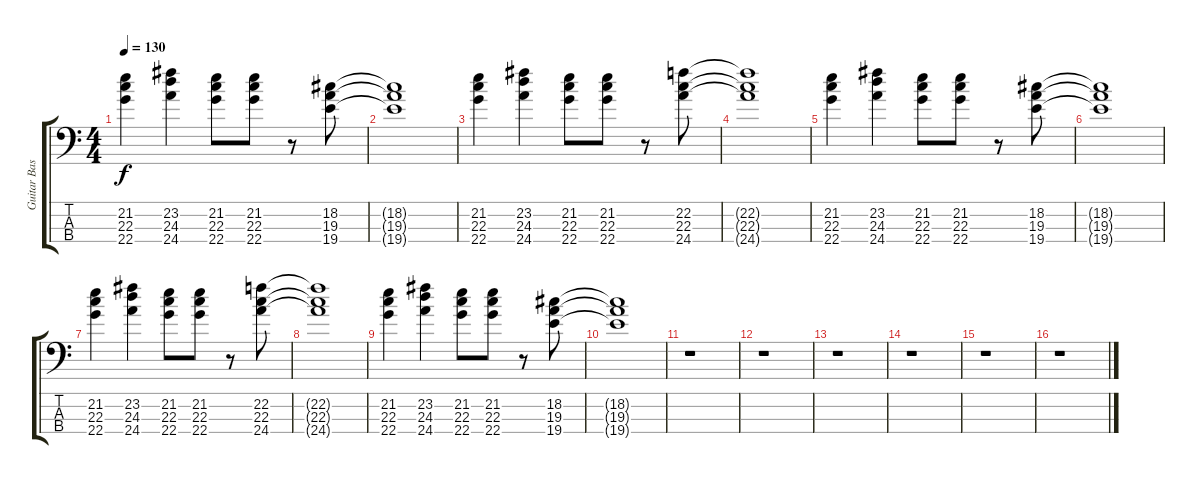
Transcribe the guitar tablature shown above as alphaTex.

\track ("Guitar Bass" "Guitar Bas") {instrument acousticguitarsteel}
\staff {score tabs}
\tuning (C-1 G2 D2 A1) {hide}
\ts (4 4)
\tempo 130
\clef f4
\ks c
(21.2 22.3 22.4).4{dy f} (23.2 24.3 24.4).4 (21.2 22.3 22.4).8 (21.2 22.3 22.4).8 r.8 (18.2 19.3 19.4).8 |
(18.2{t} 19.3{t} 19.4{t}).1 |
(21.2 22.3 22.4).4 (23.2 24.3 24.4).4 (21.2 22.3 22.4).8 (21.2 22.3 22.4).8 r.8 (22.2 22.3 24.4).8 |
(22.2{t} 22.3{t} 24.4{t}).1 |
(21.2 22.3 22.4).4 (23.2 24.3 24.4).4 (21.2 22.3 22.4).8 (21.2 22.3 22.4).8 r.8 (18.2 19.3 19.4).8 |
(18.2{t} 19.3{t} 19.4{t}).1 |
(21.2 22.3 22.4).4 (23.2 24.3 24.4).4 (21.2 22.3 22.4).8 (21.2 22.3 22.4).8 r.8 (22.2 22.3 24.4).8 |
(22.2{t} 22.3{t} 24.4{t}).1 |
(21.2 22.3 22.4).4 (23.2 24.3 24.4).4 (21.2 22.3 22.4).8 (21.2 22.3 22.4).8 r.8 (18.2 19.3 19.4).8 |
(18.2{t} 19.3{t} 19.4{t}).1 |
r.1 |
r.1 |
r.1 |
r.1 |
r.1 |
r.1
